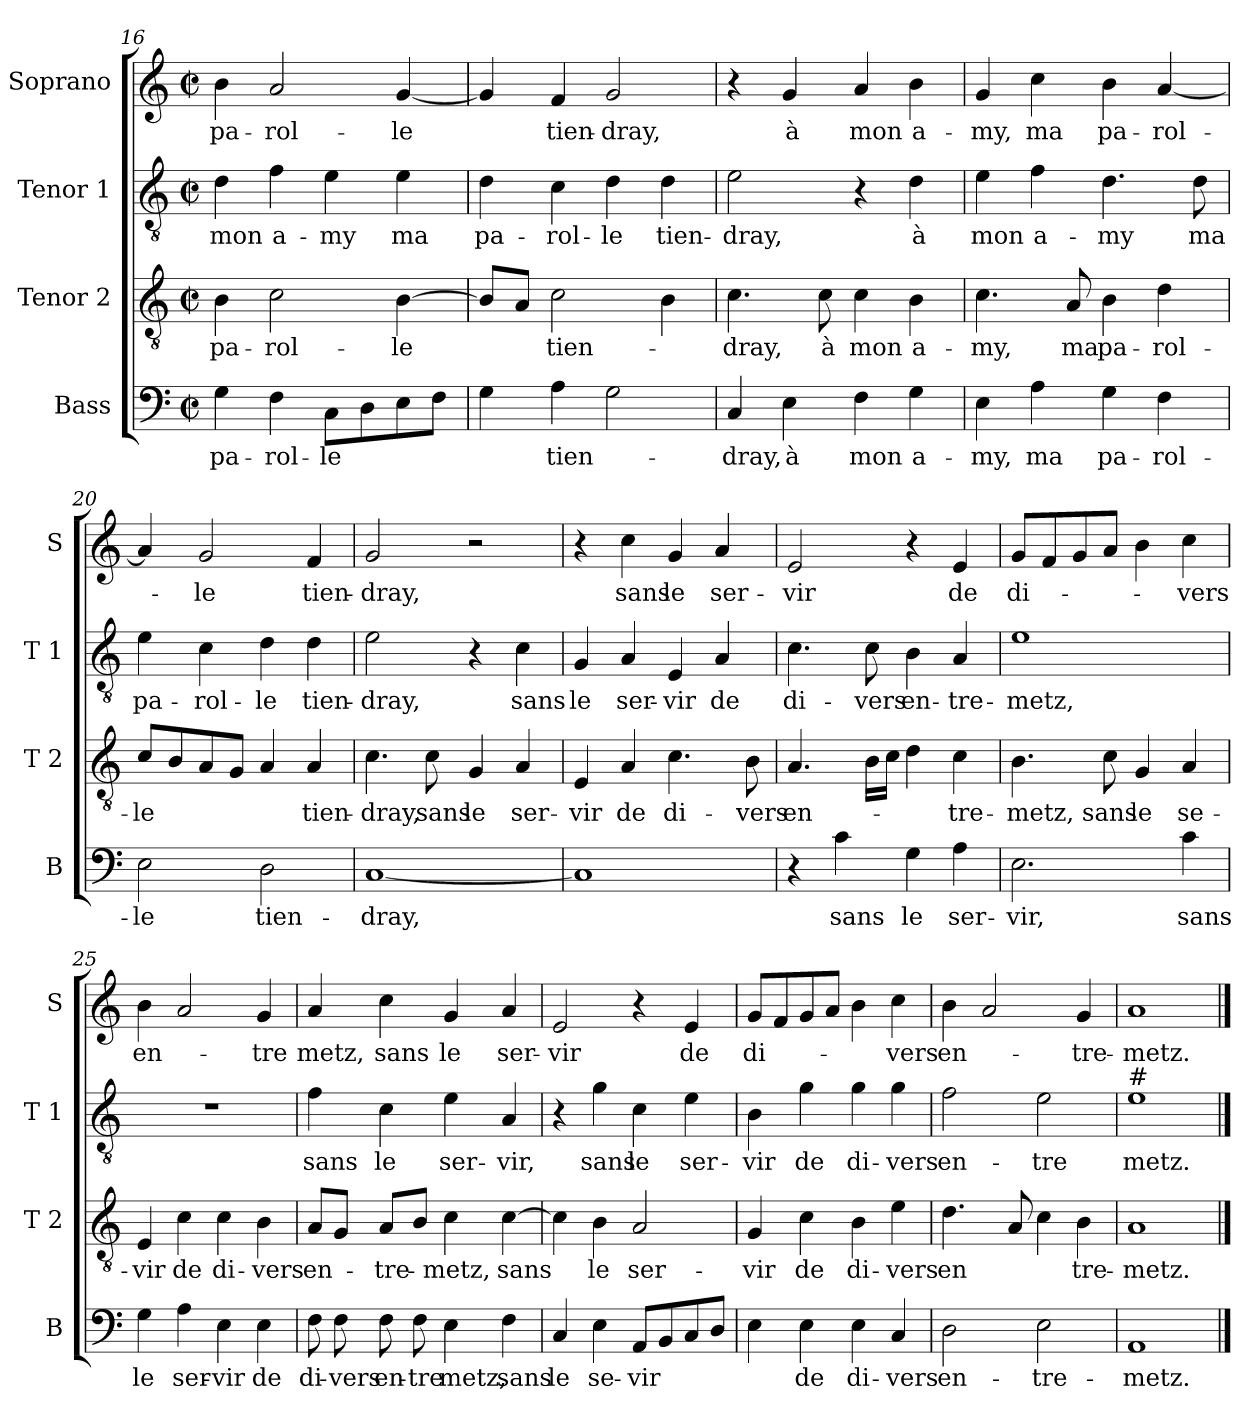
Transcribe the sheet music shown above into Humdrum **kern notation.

**kern	**text	**kern	**text	**kern	**text	**kern	**text
*part4	*part4	*part3	*part3	*part2	*part2	*part1	*part1
*staff4	*staff4	*staff3	*staff3	*staff2	*staff2	*staff1	*staff1
*I"Bass	*	*I"Tenor 2	*	*I"Tenor 1	*	*I"Soprano	*
*I'B	*	*I'T 2	*	*I'T 1	*	*I'S	*
*clefF4	*	*clefGv2	*	*clefGv2	*	*clefG2	*
*k[]	*	*k[]	*	*k[]	*	*k[]	*
*C:	*	*C:	*	*C:	*	*C:	*
*M2/2	*	*M2/2	*	*M2/2	*	*M2/2	*
*met(c|)	*	*met(c|)	*	*met(c|)	*	*met(c|)	*
=16	=16	=16	=16	=16	=16	=16	=16
!	!LO:LY:b	!	!LO:LY:b	!	!LO:LY:b	!	!LO:LY:b
4G\	pa-	4B\	pa-	4d\	mon	4b\	pa-
!	!LO:LY:b	!	!LO:LY:b	!	!LO:LY:b	!	!LO:LY:b
4F\	-rol-	2c\	-rol-	4f\	a-	2a/	-rol-
!	!LO:LY:b	!	!	!	!LO:LY:b	!	!
8C\L	-le	.	.	4e\	-my	.	.
8D\	.	.	.	.	.	.	.
!	!	!	!LO:LY:b	!	!LO:LY:b	!	!LO:LY:b
8E\	.	[4B\	-le	4e\	ma	[4g/	-le
8F\J	.	.	.	.	.	.	.
=17	=17	=17	=17	=17	=17	=17	=17
!	!	!	!	!	!LO:LY:b	!	!
4G\	.	8B/L]	.	4d\	pa-	4g/]	.
.	.	8A/J	.	.	.	.	.
!	!LO:LY:b	!	!LO:LY:b	!	!LO:LY:b	!	!LO:LY:b
4A\	tien-	2c\	tien-	4c\	-rol-	4f/	tien-
!	!	!	!	!	!LO:LY:b	!	!LO:LY:b
2G\	.	.	.	4d\	-le	2g/	-dray,
!	!	!	!	!	!LO:LY:b	!	!
.	.	4B\	.	4d\	tien-	.	.
=18	=18	=18	=18	=18	=18	=18	=18
!	!LO:LY:b	!	!LO:LY:b	!	!LO:LY:b	!	!
4C/	-dray,	4.c\	-dray,	2e\	-dray,	4r	.
!	!LO:LY:b	!	!	!	!	!	!LO:LY:b
4E\	à	.	.	.	.	4g/	à
!	!	!	!LO:LY:b	!	!	!	!
.	.	8c\	à	.	.	.	.
!	!LO:LY:b	!	!LO:LY:b	!	!	!	!LO:LY:b
4F\	mon	4c\	mon	4r	.	4a/	mon
!	!LO:LY:b	!	!LO:LY:b	!	!LO:LY:b	!	!LO:LY:b
4G\	a-	4B\	a-	4d\	à	4b\	a-
!!LO:LB:g=z
=19	=19	=19	=19	=19	=19	=19	=19
!	!LO:LY:b	!	!LO:LY:b	!	!LO:LY:b	!	!LO:LY:b
4E\	-my,	4.c\	-my,	4e\	mon	4g/	-my,
!	!LO:LY:b	!	!	!	!LO:LY:b	!	!LO:LY:b
4A\	ma	.	.	4f\	a-	4cc\	ma
!	!	!	!LO:LY:b	!	!	!	!
.	.	8A/	ma	.	.	.	.
!	!LO:LY:b	!	!LO:LY:b	!	!LO:LY:b	!	!LO:LY:b
4G\	pa-	4B\	pa-	4.d\	-my	4b\	pa-
!	!LO:LY:b	!	!LO:LY:b	!	!	!	!LO:LY:b
4F\	-rol-	4d\	-rol-	.	.	[4a/	-rol-
!	!	!	!	!	!LO:LY:b	!	!
.	.	.	.	8d\	ma	.	.
=20	=20	=20	=20	=20	=20	=20	=20
!	!LO:LY:b	!	!LO:LY:b	!	!LO:LY:b	!	!
2E\	-le	8c/L	-le	4e\	pa-	4a/]	.
.	.	8B/	.	.	.	.	.
!	!	!	!	!	!LO:LY:b	!	!LO:LY:b
.	.	8A/	.	4c\	-rol-	2g/	-le
.	.	8G/J	.	.	.	.	.
!	!LO:LY:b	!	!	!	!LO:LY:b	!	!
2D\	tien-	4A/	.	4d\	-le	.	.
!	!	!	!LO:LY:b	!	!LO:LY:b	!	!LO:LY:b
.	.	4A/	tien-	4d\	tien-	4f/	tien-
=21	=21	=21	=21	=21	=21	=21	=21
!	!LO:LY:b	!	!LO:LY:b	!	!LO:LY:b	!	!LO:LY:b
[1C	-dray,	4.c\	-dray,	2e\	-dray,	2g/	-dray,
!	!	!	!LO:LY:b	!	!	!	!
.	.	8c\	sans	.	.	.	.
!	!	!	!LO:LY:b	!	!	!	!
.	.	4G/	le	4r	.	2r	.
!	!	!	!LO:LY:b	!	!LO:LY:b	!	!
.	.	4A/	ser-	4c\	sans	.	.
=22	=22	=22	=22	=22	=22	=22	=22
!	!	!	!LO:LY:b	!	!LO:LY:b	!	!
1C]	.	4E/	-vir	4G/	le	4r	.
!	!	!	!LO:LY:b	!	!LO:LY:b	!	!LO:LY:b
.	.	4A/	de	4A/	ser-	4cc\	sans
!	!	!	!LO:LY:b	!	!LO:LY:b	!	!LO:LY:b
.	.	4.c\	di-	4E/	-vir	4g/	le
!	!	!	!	!	!LO:LY:b	!	!LO:LY:b
.	.	.	.	4A/	de	4a/	ser-
!	!	!	!LO:LY:b	!	!	!	!
.	.	8B\	-vers	.	.	.	.
!!LO:PB:g=z
=23	=23	=23	=23	=23	=23	=23	=23
!	!	!	!LO:LY:b	!	!LO:LY:b	!	!LO:LY:b
4r	.	4.A/	en-	4.c\	di-	2e/	-vir
!	!LO:LY:b	!	!	!	!	!	!
4c\	sans	.	.	.	.	.	.
!	!	!	!	!	!LO:LY:b	!	!
.	.	16B\LL	.	8c\	-vers	.	.
.	.	16c\JJ	.	.	.	.	.
!	!LO:LY:b	!	!	!	!LO:LY:b	!	!
4G\	le	4d\	.	4B\	en-	4r	.
!	!LO:LY:b	!	!LO:LY:b	!	!LO:LY:b	!	!LO:LY:b
4A\	ser-	4c\	-tre-	4A/	-tre-	4e/	de
=24	=24	=24	=24	=24	=24	=24	=24
!	!LO:LY:b	!	!LO:LY:b	!	!LO:LY:b	!	!LO:LY:b
2.E\	-vir,	4.B\	-metz,	1e	-metz,	8g/L	di-
.	.	.	.	.	.	8f/	.
.	.	.	.	.	.	8g/	.
!	!	!	!LO:LY:b	!	!	!	!
.	.	8c\	sans	.	.	8a/J	.
!	!	!	!LO:LY:b	!	!	!	!
.	.	4G/	le	.	.	4b\	.
!	!LO:LY:b	!	!LO:LY:b	!	!	!	!LO:LY:b
4c\	sans	4A/	se-	.	.	4cc\	-vers
=25	=25	=25	=25	=25	=25	=25	=25
!	!LO:LY:b	!	!LO:LY:b	!	!	!	!LO:LY:b
4G\	le	4E/	-vir	1r	.	4b\	en-
!	!LO:LY:b	!	!LO:LY:b	!	!	!	!
4A\	ser-	4c\	de	.	.	2a/	.
!	!LO:LY:b	!	!LO:LY:b	!	!	!	!
4E\	-vir	4c\	di-	.	.	.	.
!	!LO:LY:b	!	!LO:LY:b	!	!	!	!LO:LY:b
4E\	de	4B\	-vers	.	.	4g/	-tre
=26	=26	=26	=26	=26	=26	=26	=26
!	!LO:LY:b	!	!LO:LY:b	!	!LO:LY:b	!	!LO:LY:b
8F\	di-	8A/L	en-	4f\	sans	4a/	metz,
!	!LO:LY:b	!	!	!	!	!	!
8F\	-vers	8G/J	.	.	.	.	.
!	!LO:LY:b	!	!LO:LY:b	!	!LO:LY:b	!	!LO:LY:b
8F\	en-	8A/L	-tre-	4c\	le	4cc\	sans
!	!LO:LY:b	!	!	!	!	!	!
8F\	-tre	8B/J	.	.	.	.	.
!	!LO:LY:b	!	!LO:LY:b	!	!LO:LY:b	!	!LO:LY:b
4E\	metz,	4c\	-metz,	4e\	ser-	4g/	le
!	!LO:LY:b	!	!LO:LY:b	!	!LO:LY:b	!	!LO:LY:b
4F\	sans	[4c\	sans	4A/	-vir,	4a/	ser-
!!LO:LB:g=z
=27	=27	=27	=27	=27	=27	=27	=27
!	!LO:LY:b	!	!	!	!	!	!LO:LY:b
4C/	le	4c\]	.	4r	.	2e/	-vir
!	!LO:LY:b	!	!LO:LY:b	!	!LO:LY:b	!	!
4E\	se-	4B\	le	4g\	sans	.	.
!	!LO:LY:b	!	!LO:LY:b	!	!LO:LY:b	!	!
8AA/L	-vir	2A/	ser-	4c\	le	4r	.
8BB/	.	.	.	.	.	.	.
!	!	!	!	!	!LO:LY:b	!	!LO:LY:b
8C/	.	.	.	4e\	ser-	4e/	de
8D/J	.	.	.	.	.	.	.
=28	=28	=28	=28	=28	=28	=28	=28
!	!	!	!LO:LY:b	!	!LO:LY:b	!	!LO:LY:b
4E\	.	4G/	-vir	4B\	-vir	8g/L	di-
.	.	.	.	.	.	8f/	.
!	!LO:LY:b	!	!LO:LY:b	!	!LO:LY:b	!	!
4E\	de	4c\	de	4g\	de	8g/	.
.	.	.	.	.	.	8a/J	.
!	!LO:LY:b	!	!LO:LY:b	!	!LO:LY:b	!	!
4E\	di-	4B\	di-	4g\	di-	4b\	.
!	!LO:LY:b	!	!LO:LY:b	!	!LO:LY:b	!	!LO:LY:b
4C/	-vers	4e\	-vers	4g\	-vers	4cc\	-vers
=29	=29	=29	=29	=29	=29	=29	=29
!	!LO:LY:b	!	!LO:LY:b	!	!LO:LY:b	!	!LO:LY:b
2D\	en-	4.d\	en	2f\	en-	4b\	en-
.	.	.	.	.	.	2a/	.
.	.	8A/	.	.	.	.	.
!	!LO:LY:b	!	!	!	!LO:LY:b	!	!
2E\	-tre-	4c\	.	2e\	-tre	.	.
!	!	!	!LO:LY:b	!	!	!	!LO:LY:b
.	.	4B\	tre-	.	.	4g/	-tre-
=30	=30	=30	=30	=30	=30	=30	=30
!	!	!	!	!LO:TX:a:t=#	!	!	!
!	!LO:LY:b	!	!LO:LY:b	!	!LO:LY:b	!	!LO:LY:b
1AA	-metz.	1A	-metz.	1e	metz.	1a	-metz.
==	==	==	==	==	==	==	==
*-	*-	*-	*-	*-	*-	*-	*-
